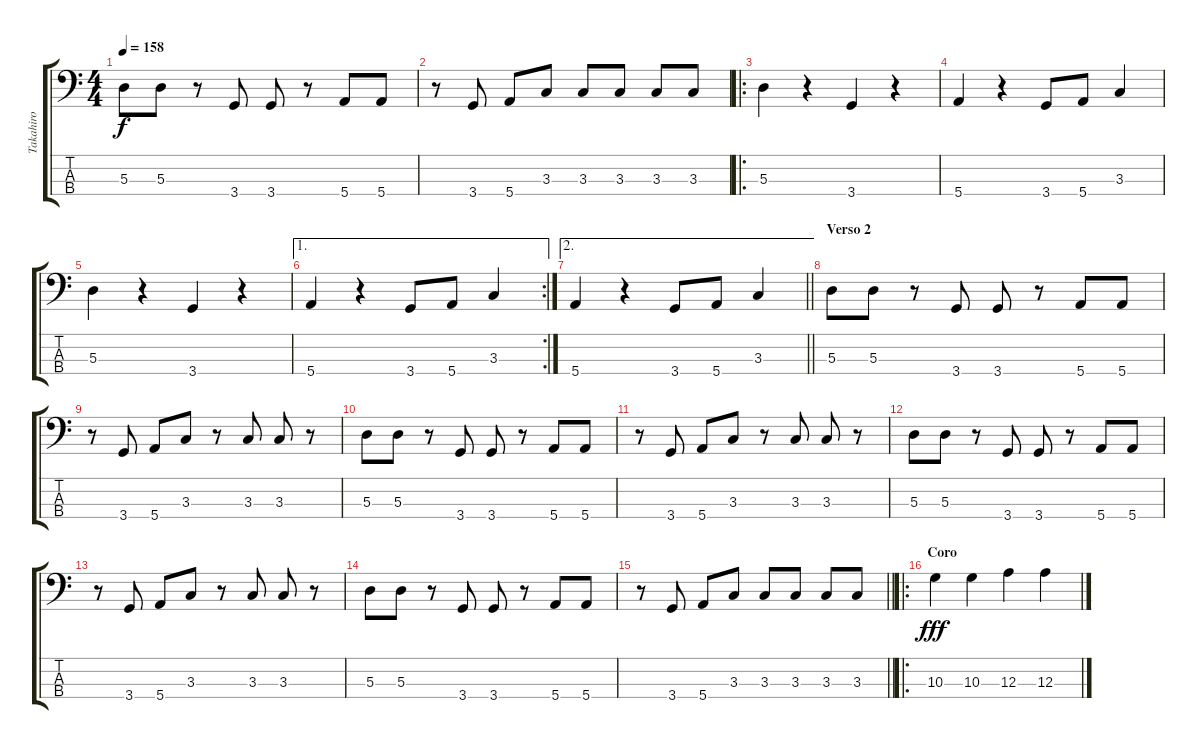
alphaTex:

\track ("Takahiro" "Takahiro") {instrument electricbasspick}
\staff {score tabs}
\tuning (G2 D2 A1 E1) {hide}
\ts (4 4)
\tempo 158
\clef f4
\ks c
5.3.8{dy f} 5.3.8 r.8 3.4.8 3.4.8 r.8 5.4.8 5.4.8 |
r.8 3.4.8 5.4.8 3.3.8 3.3.8 3.3.8 3.3.8 3.3.8 |
\ro
5.3.4 r.4 3.4.4 r.4 |
5.4.4 r.4 3.4.8 5.4.8 3.3.4 |
5.3.4 r.4 3.4.4 r.4 |
\ae 1
\rc 2
5.4.4 r.4 3.4.8 5.4.8 3.3.4 |
\ae 2
\barLineRight lightlight
5.4.4 r.4 3.4.8 5.4.8 3.3.4 |
\section ("" "Verso 2")
5.3.8 5.3.8 r.8 3.4.8 3.4.8 r.8 5.4.8 5.4.8 |
r.8 3.4.8 5.4.8 3.3.8 r.8 3.3.8 3.3.8 r.8 |
5.3.8 5.3.8 r.8 3.4.8 3.4.8 r.8 5.4.8 5.4.8 |
r.8 3.4.8 5.4.8 3.3.8 r.8 3.3.8 3.3.8 r.8 |
5.3.8 5.3.8 r.8 3.4.8 3.4.8 r.8 5.4.8 5.4.8 |
r.8 3.4.8 5.4.8 3.3.8 r.8 3.3.8 3.3.8 r.8 |
5.3.8 5.3.8 r.8 3.4.8 3.4.8 r.8 5.4.8 5.4.8 |
\barLineRight lightlight
r.8 3.4.8 5.4.8 3.3.8 3.3.8 3.3.8 3.3.8 3.3.8 |
\ro
\section ("" "Coro")
10.3.4{dy fff} 10.3.4 12.3.4 12.3.4
